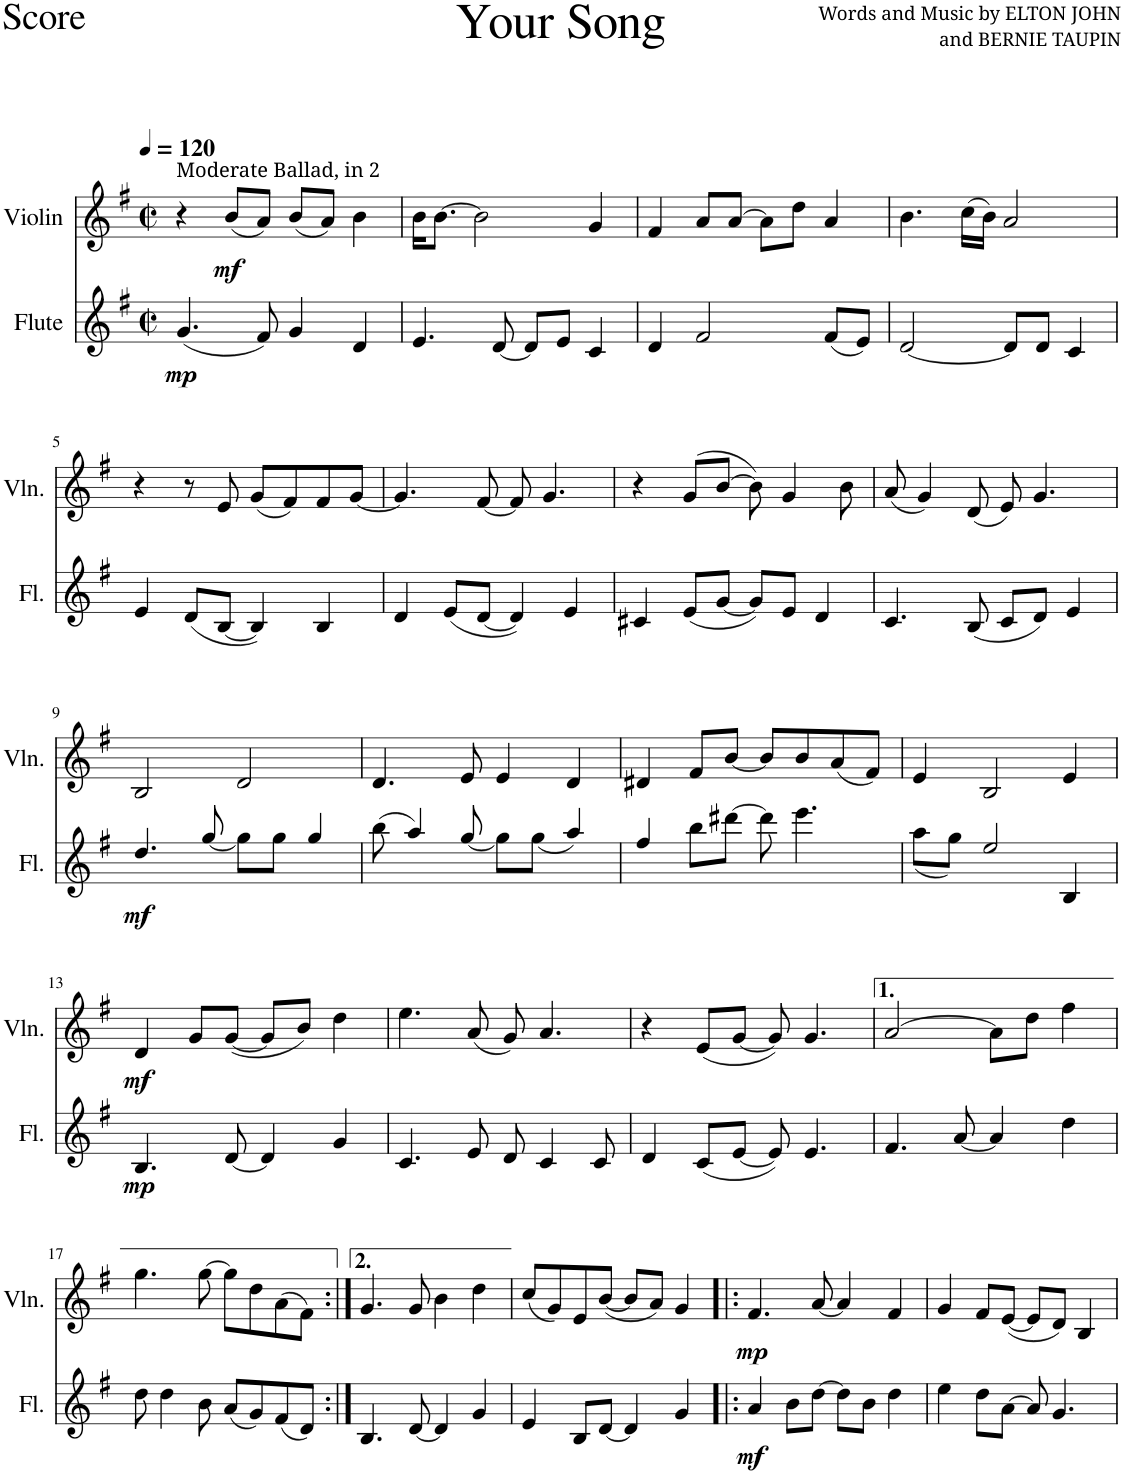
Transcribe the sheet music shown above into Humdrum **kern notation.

**kern	**dynam	**kern	**dynam
*part2	*part2	*part1	*part1
*staff2	*staff2	*staff1	*staff1
*I"Flute	*	*I"Violin	*
*I'Fl.	*	*I'Vln.	*
*clefG2	*	*clefG2	*
*k[f#]	*	*k[f#]	*
*M2/2	*	*M2/2	*
*met(c|)	*	*met(c|)	*
*MM120	*	*MM120	*
=1	=1	=1	=1
!	!	!LO:TX:a:t=Moderate Ballad, in 2	!
!	!LO:DY:b	!	!
(<4.g/	mp	4r	.
!	!	!	!LO:DY:b
.	.	(<8b/L	mf
8f#/)	.	8a/J)	.
4g/	.	(<8b/L	.
.	.	8a/J)	.
4d/	.	4b\	.
=2	=2	=2	=2
4.e/	.	16b\KL	.
.	.	[>8.b\J	.
.	.	2b\]	.
[<8d/	.	.	.
8d/L]	.	.	.
8e/J	.	.	.
4c/	.	4g/	.
=3	=3	=3	=3
4d/	.	4f#/	.
2f#/	.	8a/L	.
.	.	[>8a/J	.
.	.	8a\L]	.
.	.	8dd\J	.
(<8f#/L	.	4a/	.
8e/J)	.	.	.
=4	=4	=4	=4
[<2d/	.	4.b\	.
.	.	(>16cc\LL	.
.	.	16b\JJ)	.
8d/L]	.	2a/	.
8d/J	.	.	.
4c/	.	.	.
!!LO:LB:g=z
=5	=5	=5	=5
4e/	.	4r	.
(<8d/L	.	8r	.
[<8B/J	.	8e/	.
4B/])	.	(<8g/L	.
.	.	8f#/)	.
4B/	.	8f#/	.
.	.	[<8g/J	.
=6	=6	=6	=6
4d/	.	4.g/]	.
(<8e/L	.	.	.
[<8d/J	.	[<8f#/	.
4d/])	.	8f#/]	.
.	.	4.g/	.
4e/	.	.	.
=7	=7	=7	=7
4c#X/	.	4r	.
(<8e/L	.	(>8g/L	.
[<8g/J	.	[>8b/J	.
8g/L])	.	8b\])	.
8e/J	.	4g/	.
4d/	.	.	.
.	.	8b\	.
=8	=8	=8	=8
4.c/	.	(<8a/	.
.	.	4g/)	.
(<8B/	.	(<8d/	.
8c/L	.	8e/)	.
8d/J)	.	4.g/	.
4e/	.	.	.
!!LO:LB:g=z
=9	=9	=9	=9
!	!LO:DY:b	!	!
4.dd/	mf	2B/	.
[<8gg/	.	.	.
8gg\L]	.	2d/	.
8gg\J	.	.	.
4gg/	.	.	.
=10	=10	=10	=10
(>8bb\	.	4.d/	.
4aa/)	.	.	.
[<8gg/	.	8e/	.
8gg\L]	.	4e/	.
(<8gg\J	.	.	.
4aa/)	.	4d/	.
=11	=11	=11	=11
4ff#/	.	4d#X/	.
8bb\L	.	8f#/L	.
[>8ddd#X\J	.	[<8b/J	.
8ddd#\]	.	8b/L]	.
4.eee\	.	8b/	.
.	.	(<8a/	.
.	.	8f#/J)	.
=12	=12	=12	=12
(<8aa\L	.	4e/	.
8gg\J)	.	.	.
2ee/	.	2B/	.
4B/	.	4e/	.
!!LO:LB:g=z
=13	=13	=13	=13
!	!LO:DY:b	!	!LO:DY:b
4.B/	mp	4d/	mf
.	.	8g/L	.
[<8d/	.	(<[<8g/J	.
4d/]	.	8g/L]	.
.	.	8b/J)	.
4g/	.	4dd\	.
=14	=14	=14	=14
4.c/	.	4.ee\	.
8e/	.	(<8a/	.
8d/	.	8g/)	.
4c/	.	4.a/	.
8c/	.	.	.
=15	=15	=15	=15
4d/	.	4r	.
(<8c/L	.	(<8e/L	.
[<8e/J	.	[<8g/J	.
8e/])	.	8g/])	.
4.e/	.	4.g/	.
=16	=16	=16	=16
4.f#/	.	[>2a/	.
[<8a/	.	.	.
4a/]	.	8a\L]	.
.	.	8dd\J	.
4dd\	.	4ff#\	.
!!LO:LB:g=z
=17	=17	=17	=17
8dd\	.	4.gg\	.
4dd\	.	.	.
8b\	.	[>8gg\	.
(<8a/L	.	8gg\L]	.
8g/)	.	8dd\	.
(<8f#/	.	(>8a\	.
8d/J)	.	8f#\J)	.
=18:|!	=18:|!	=18:|!	=18:|!
4.B/	.	4.g/	.
[<8d/	.	8g/	.
4d/]	.	4b\	.
4g/	.	4dd\	.
=19	=19	=19	=19
4e/	.	(<8cc/L	.
.	.	8g/)	.
8B/L	.	8e/	.
[<8d/J	.	(<[<8b/J	.
4d/]	.	8b/L]	.
.	.	8a/J)	.
4g/	.	4g/	.
=20!|:	=20!|:	=20!|:	=20!|:
!	!LO:DY:b	!	!LO:DY:b
4a/	mf	4.f#/	mp
8b\L	.	.	.
[>8dd\J	.	[<8a/	.
8dd\L]	.	4a/]	.
8b\J	.	.	.
4dd\	.	4f#/	.
=21	=21	=21	=21
4ee\	.	4g/	.
8dd\L	.	8f#/L	.
[>8a\J	.	(<[<8e/J	.
8a/]	.	8e/L]	.
4.g/	.	8d/J)	.
.	.	4B/	.
=	=	=	=
*-	*-	*-	*-
